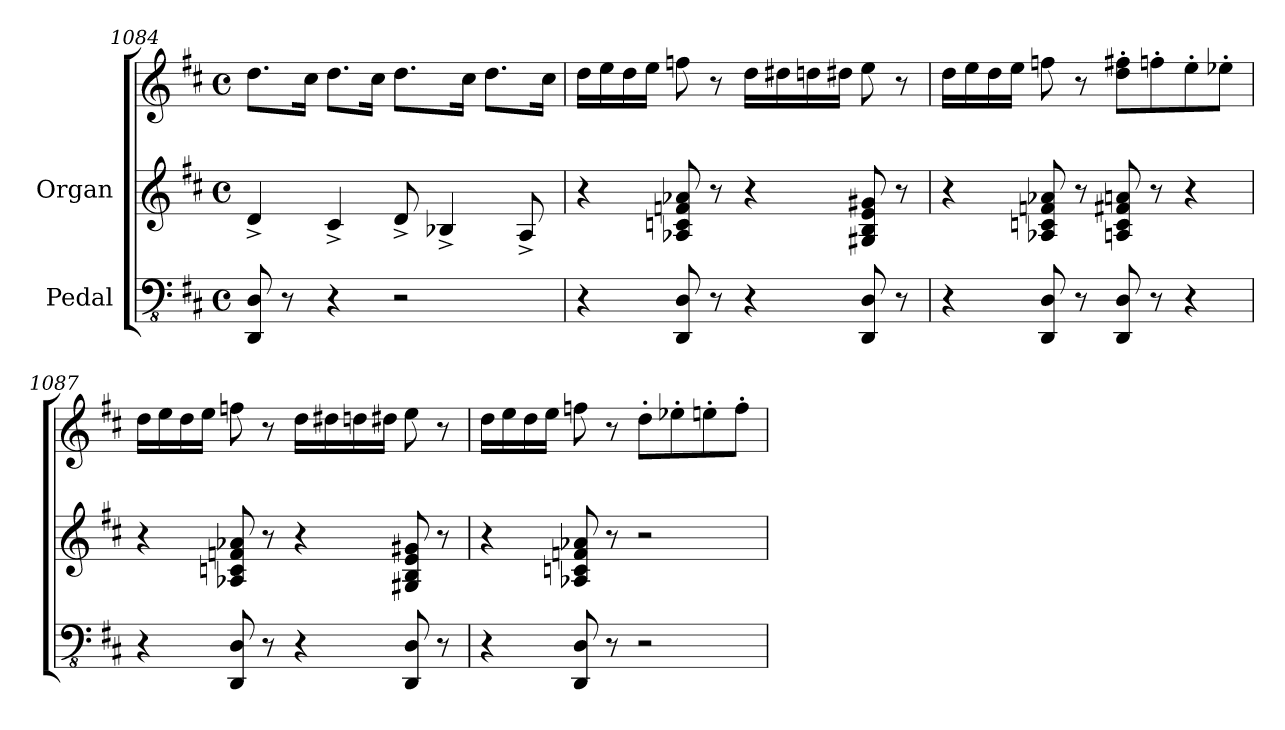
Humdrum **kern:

**kern	**kern	**kern
*part2	*part1	*part1
*staff3	*staff2	*staff1
*I"Pedal	*I"Organ	*
*clefFv4	*clefG2	*clefG2
*k[f#c#]	*k[f#c#]	*k[f#c#]
*M4/4	*M4/4	*M4/4
*met(c)	*met(c)	*met(c)
=1084	=1084	=1084
8DDD/ 8DD/	4d^/	8.dd\L
8r	.	.
.	.	16cc#\Jk
4r	4c#^/	8.dd\L
.	.	16cc#\Jk
2r	8d^/	8.dd\L
.	4B-X^/	.
.	.	16cc#\Jk
.	.	8.dd\L
.	8A^/	.
.	.	16cc#\Jk
=1085	=1085	=1085
4r	4r	16dd\LL
.	.	16ee\
.	.	16dd\
.	.	16ee\JJ
8DDD/ 8DD/	8A-X/ 8cn/ 8fn/ 8a-X/	8ffn\
8r	8r	8r
4r	4r	16dd\LL
.	.	16dd#X\
.	.	16ddn\
.	.	16dd#X\JJ
8DDD/ 8DD/	8G#X/ 8B/ 8e/ 8g#X/	8ee\
8r	8r	8r
!!LO:LB:g=z
=1086	=1086	=1086
4r	4r	16dd\LL
.	.	16ee\
.	.	16dd\
.	.	16ee\JJ
8DDD/ 8DD/	8A-X/ 8cn/ 8fn/ 8a-X/	8ffn\
8r	8r	8r
8DDD/ 8DD/	8An/ 8c/ 8f#X/ 8an/	8dd\' 8ff#X\'L
8r	8r	8ffn'\
4r	4r	8ee'\
.	.	8ee-X'\J
=1087	=1087	=1087
4r	4r	16dd\LL
.	.	16ee\
.	.	16dd\
.	.	16ee\JJ
8DDD/ 8DD/	8A-X/ 8cn/ 8fn/ 8a-X/	8ffn\
8r	8r	8r
4r	4r	16dd\LL
.	.	16dd#X\
.	.	16ddn\
.	.	16dd#X\JJ
8DDD/ 8DD/	8G#X/ 8B/ 8e/ 8g#X/	8ee\
8r	8r	8r
=1088	=1088	=1088
4r	4r	16dd\LL
.	.	16ee\
.	.	16dd\
.	.	16ee\JJ
8DDD/ 8DD/	8A-X/ 8cn/ 8fn/ 8a-X/	8ffn\
8r	8r	8r
2r	2r	8dd'\L
.	.	8ee-X'\
.	.	8een'\
.	.	8ff'\J
=	=	=
*-	*-	*-
